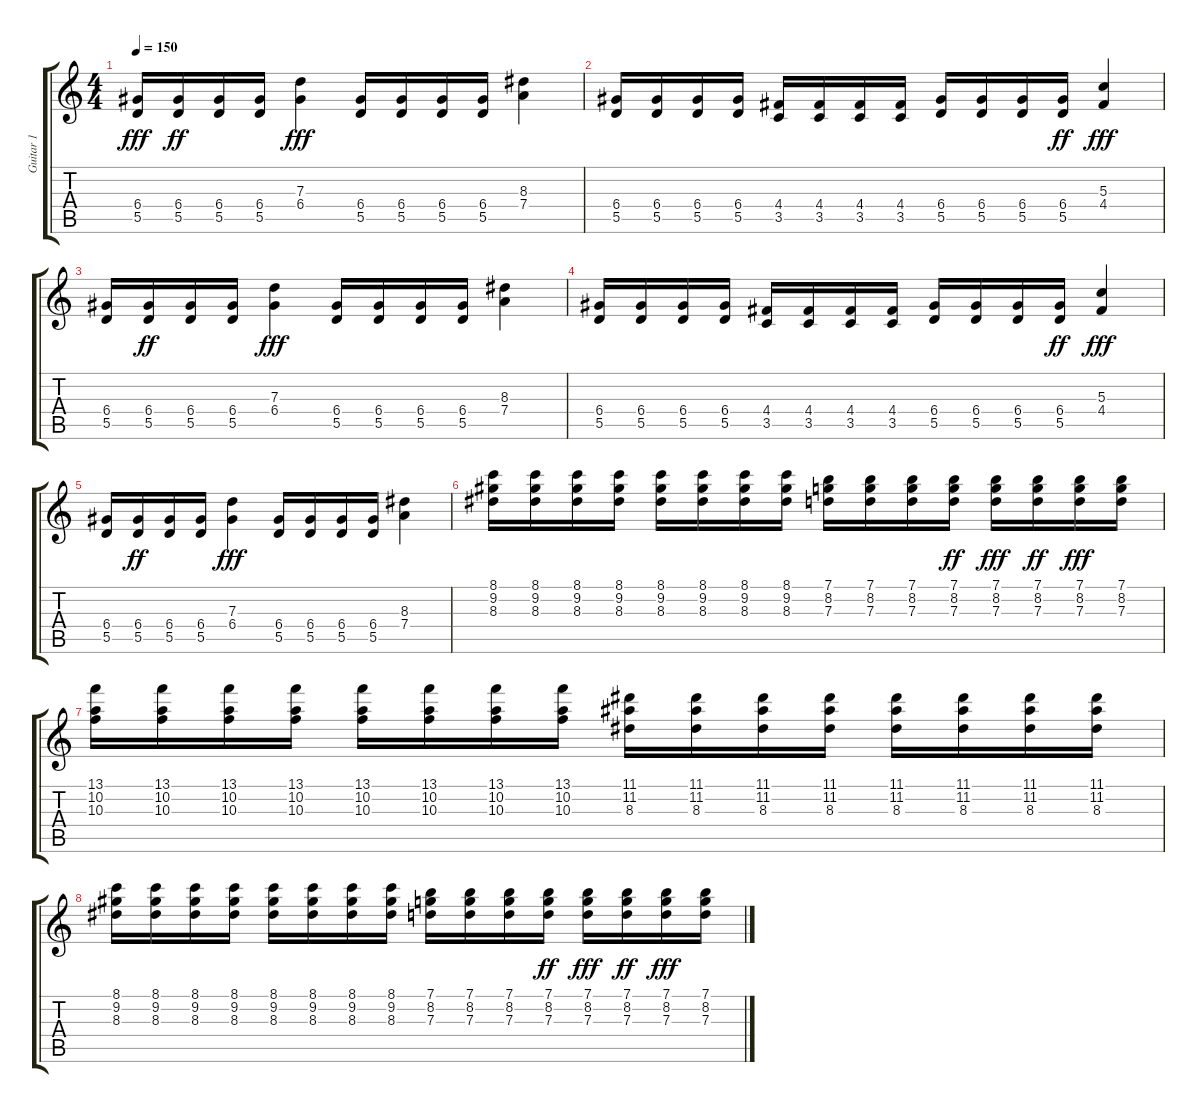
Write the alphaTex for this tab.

\track ("Guitar 1" "Guitar 1") {instrument distortionguitar}
\staff {score tabs}
\tuning (E4 B3 G3 D3 A2 E2) {hide}
\ts (4 4)
\tempo 150
\clef g2
\ks c
(6.4 5.5).16{dy fff} (6.4 5.5).16{dy ff} (6.4 5.5).16 (6.4 5.5).16 (7.3 6.4).4{dy fff} (6.4 5.5).16 (6.4 5.5).16 (6.4 5.5).16 (6.4 5.5).16 (8.3 7.4).4 |
(6.4 5.5).16 (6.4 5.5).16 (6.4 5.5).16 (6.4 5.5).16 (4.4 3.5).16 (4.4 3.5).16 (4.4 3.5).16 (4.4 3.5).16 (6.4 5.5).16 (6.4 5.5).16 (6.4 5.5).16 (6.4 5.5).16{dy ff} (5.3 4.4).4{dy fff} |
(6.4 5.5).16 (6.4 5.5).16{dy ff} (6.4 5.5).16 (6.4 5.5).16 (7.3 6.4).4{dy fff} (6.4 5.5).16 (6.4 5.5).16 (6.4 5.5).16 (6.4 5.5).16 (8.3 7.4).4 |
(6.4 5.5).16 (6.4 5.5).16 (6.4 5.5).16 (6.4 5.5).16 (4.4 3.5).16 (4.4 3.5).16 (4.4 3.5).16 (4.4 3.5).16 (6.4 5.5).16 (6.4 5.5).16 (6.4 5.5).16 (6.4 5.5).16{dy ff} (5.3 4.4).4{dy fff} |
(6.4 5.5).16 (6.4 5.5).16{dy ff} (6.4 5.5).16 (6.4 5.5).16 (7.3 6.4).4{dy fff} (6.4 5.5).16 (6.4 5.5).16 (6.4 5.5).16 (6.4 5.5).16 (8.3 7.4).4 |
(8.1 9.2 8.3).16 (8.1 9.2 8.3).16 (8.1 9.2 8.3).16 (8.1 9.2 8.3).16 (8.1 9.2 8.3).16 (8.1 9.2 8.3).16 (8.1 9.2 8.3).16 (8.1 9.2 8.3).16 (7.1 8.2 7.3).16 (7.1 8.2 7.3).16 (7.1 8.2 7.3).16 (7.1 8.2 7.3).16{dy ff} (7.1 8.2 7.3).16{dy fff} (7.1 8.2 7.3).16{dy ff} (7.1 8.2 7.3).16{dy fff} (7.1 8.2 7.3).16 |
(13.1 10.2 10.3).16 (13.1 10.2 10.3).16 (13.1 10.2 10.3).16 (13.1 10.2 10.3).16 (13.1 10.2 10.3).16 (13.1 10.2 10.3).16 (13.1 10.2 10.3).16 (13.1 10.2 10.3).16 (11.1 11.2 8.3).16 (11.1 11.2 8.3).16 (11.1 11.2 8.3).16 (11.1 11.2 8.3).16 (11.1 11.2 8.3).16 (11.1 11.2 8.3).16 (11.1 11.2 8.3).16 (11.1 11.2 8.3).16 |
(8.1 9.2 8.3).16 (8.1 9.2 8.3).16 (8.1 9.2 8.3).16 (8.1 9.2 8.3).16 (8.1 9.2 8.3).16 (8.1 9.2 8.3).16 (8.1 9.2 8.3).16 (8.1 9.2 8.3).16 (7.1 8.2 7.3).16 (7.1 8.2 7.3).16 (7.1 8.2 7.3).16 (7.1 8.2 7.3).16{dy ff} (7.1 8.2 7.3).16{dy fff} (7.1 8.2 7.3).16{dy ff} (7.1 8.2 7.3).16{dy fff} (7.1 8.2 7.3).16
